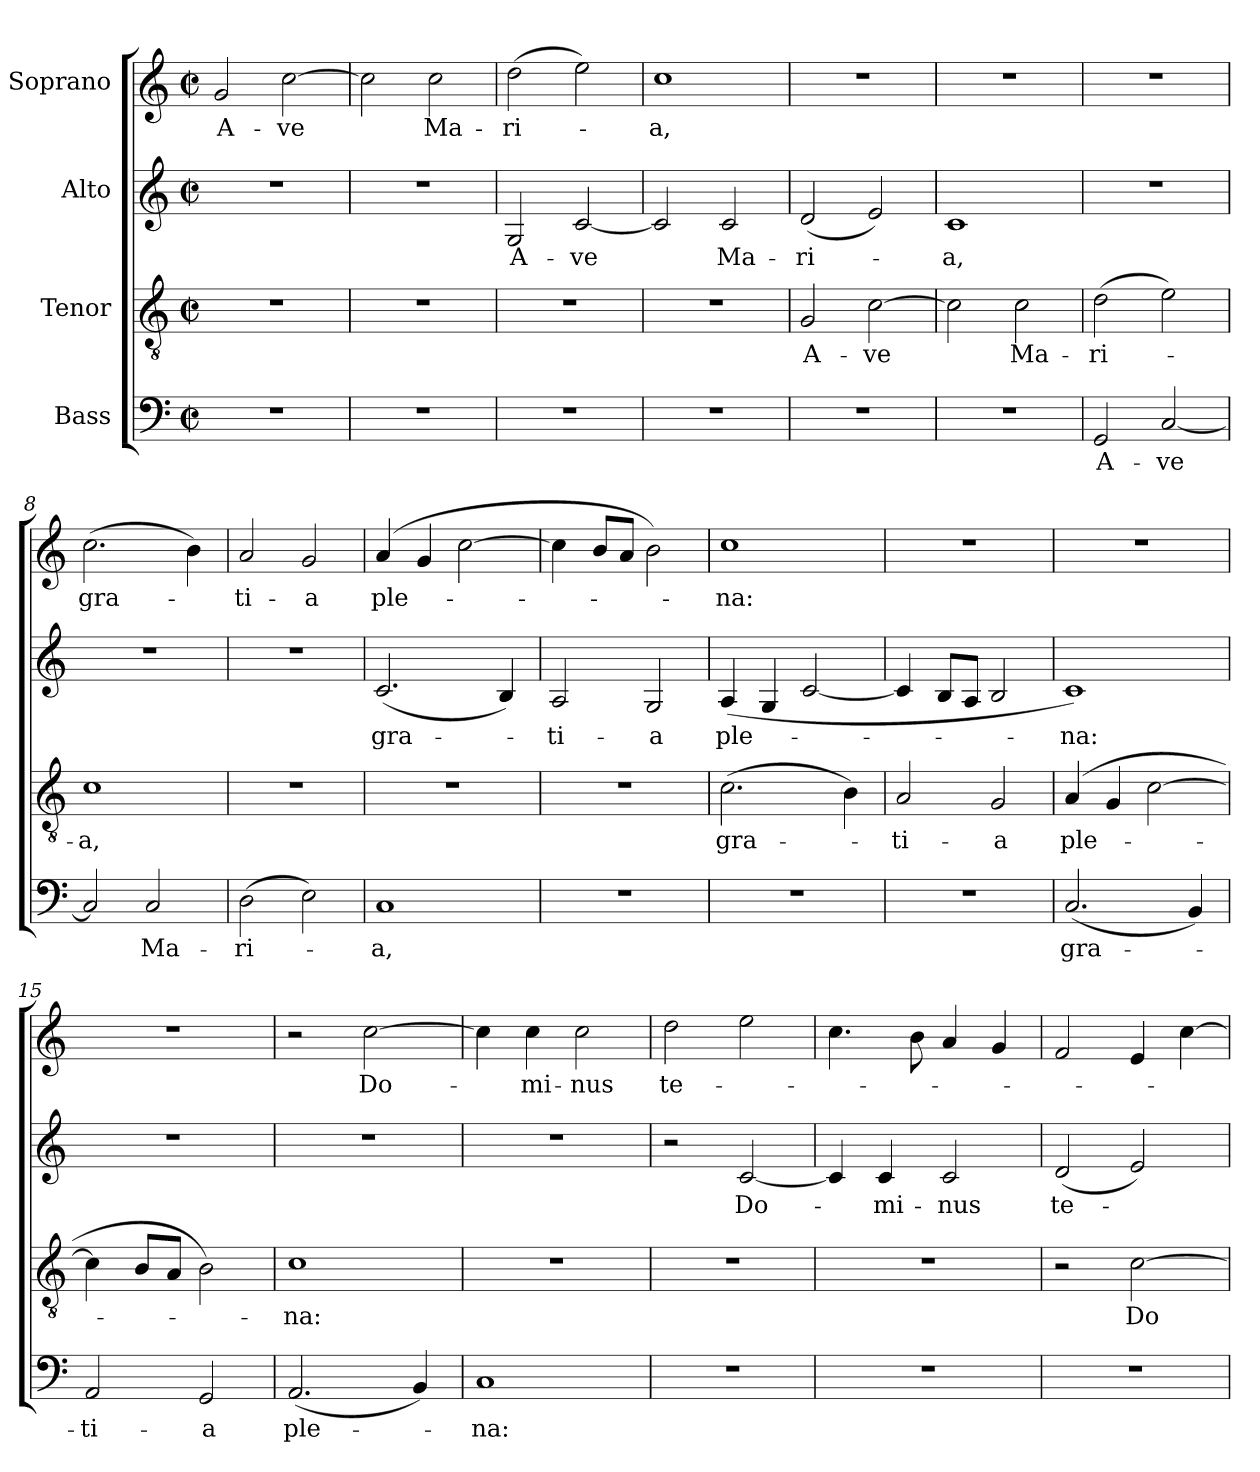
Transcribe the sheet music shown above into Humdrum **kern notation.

**kern	**text	**kern	**text	**kern	**text	**kern	**text
*part4	*part4	*part3	*part3	*part2	*part2	*part1	*part1
*staff4	*staff4	*staff3	*staff3	*staff2	*staff2	*staff1	*staff1
*I"Bass	*	*I"Tenor	*	*I"Alto	*	*I"Soprano	*
*clefF4	*	*clefGv2	*	*clefG2	*	*clefG2	*
*k[]	*	*k[]	*	*k[]	*	*k[]	*
*C:	*	*C:	*	*C:	*	*C:	*
*M2/2	*	*M2/2	*	*M2/2	*	*M2/2	*
*met(c|)	*	*met(c|)	*	*met(c|)	*	*met(c|)	*
=1	=1	=1	=1	=1	=1	=1	=1
1r	.	1r	.	1r	.	2g/	A-
.	.	.	.	.	.	[2cc\	-ve
=2	=2	=2	=2	=2	=2	=2	=2
1r	.	1r	.	1r	.	2cc\]	.
.	.	.	.	.	.	2cc\	Ma-
=3	=3	=3	=3	=3	=3	=3	=3
1r	.	1r	.	2G/	A-	(2dd\	-ri-
.	.	.	.	[2c/	-ve	2ee\)	.
=4	=4	=4	=4	=4	=4	=4	=4
1r	.	1r	.	2c/]	.	1cc	-a,
.	.	.	.	2c/	Ma-	.	.
=5	=5	=5	=5	=5	=5	=5	=5
1r	.	2G/	A-	(2d/	-ri-	1r	.
.	.	[2c\	-ve	2e/)	.	.	.
=6	=6	=6	=6	=6	=6	=6	=6
1r	.	2c\]	.	1c	-a,	1r	.
.	.	2c\	Ma-	.	.	.	.
=7	=7	=7	=7	=7	=7	=7	=7
2GG/	A-	(2d\	-ri-	1r	.	1r	.
[2C/	-ve	2e\)	.	.	.	.	.
!!LO:LB:g=z
=8	=8	=8	=8	=8	=8	=8	=8
2C/]	.	1c	-a,	1r	.	(2.cc\	gra-
2C/	Ma-	.	.	.	.	.	.
.	.	.	.	.	.	4b\)	.
=9	=9	=9	=9	=9	=9	=9	=9
(2D\	-ri-	1r	.	1r	.	2a/	-ti-
2E\)	.	.	.	.	.	2g/	-a
=10	=10	=10	=10	=10	=10	=10	=10
1C	-a,	1r	.	(2.c/	gra-	(4a/	ple-
.	.	.	.	.	.	4g/	.
.	.	.	.	.	.	[2cc\	.
.	.	.	.	4B/)	.	.	.
=11	=11	=11	=11	=11	=11	=11	=11
1r	.	1r	.	2A/	-ti-	4cc\]	.
.	.	.	.	.	.	8b/L	.
.	.	.	.	.	.	8a/J	.
.	.	.	.	2G/	-a	2b\)	.
=12	=12	=12	=12	=12	=12	=12	=12
1r	.	(2.c\	gra-	(4A/	ple-	1cc	-na:
.	.	.	.	4G/	.	.	.
.	.	.	.	[2c/	.	.	.
.	.	4B\)	.	.	.	.	.
=13	=13	=13	=13	=13	=13	=13	=13
1r	.	2A/	-ti-	4c/]	.	1r	.
.	.	.	.	8B/L	.	.	.
.	.	.	.	8A/J	.	.	.
.	.	2G/	-a	2B/	.	.	.
=14	=14	=14	=14	=14	=14	=14	=14
(2.C/	gra-	(4A/	ple-	1c)	-na:	1r	.
.	.	4G/	.	.	.	.	.
.	.	[2c\	.	.	.	.	.
4BB/)	.	.	.	.	.	.	.
!!LO:PB:g=z
=15	=15	=15	=15	=15	=15	=15	=15
2AA/	-ti-	4c\]	.	1r	.	1r	.
.	.	8B/L	.	.	.	.	.
.	.	8A/J	.	.	.	.	.
2GG/	-a	2B\)	.	.	.	.	.
=16	=16	=16	=16	=16	=16	=16	=16
(2.AA/	ple-	1c	-na:	1r	.	2r	.
.	.	.	.	.	.	[2cc\	Do-
4BB/)	.	.	.	.	.	.	.
=17	=17	=17	=17	=17	=17	=17	=17
1C	-na:	1r	.	1r	.	4cc\]	.
.	.	.	.	.	.	4cc\	-mi-
.	.	.	.	.	.	2cc\	-nus
=18	=18	=18	=18	=18	=18	=18	=18
1r	.	1r	.	2r	.	2dd\	te-
.	.	.	.	[2c/	Do-	2ee\	.
=19	=19	=19	=19	=19	=19	=19	=19
1r	.	1r	.	4c/]	.	4.cc\	.
.	.	.	.	4c/	-mi-	.	.
.	.	.	.	.	.	8b\	.
.	.	.	.	2c/	-nus	4a/	.
.	.	.	.	.	.	4g/	.
=20	=20	=20	=20	=20	=20	=20	=20
1r	.	2r	.	(2d/	te-	2f/	.
.	.	[2c\	Do-	2e/)	.	4e/	.
.	.	.	.	.	.	[4cc\	.
=	=	=	=	=	=	=	=
*-	*-	*-	*-	*-	*-	*-	*-
